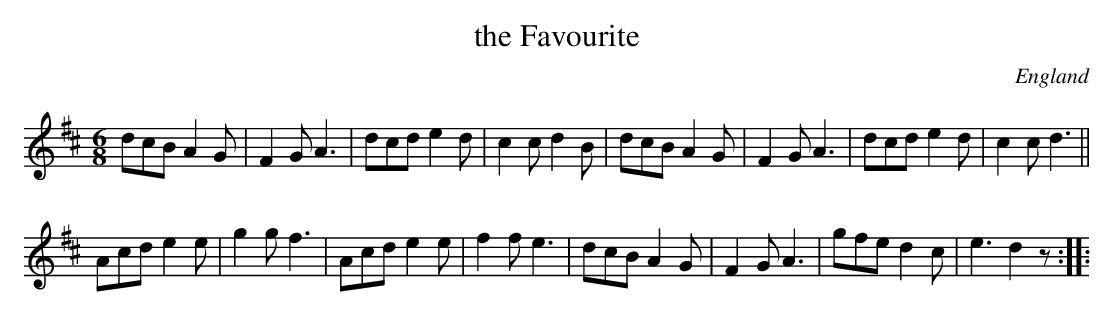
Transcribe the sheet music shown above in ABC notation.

X:1
T:the Favourite
L:1/8
M:6/8
O:England
K:D major
dcB A2G | F2G A3 | dcd e2d | c2c d2B |\
dcB A2G | F2G A3 | dcd e2d | c2c d3 ||
Acd e2e | g2g f3 | Acd e2e | f2f e3 |\
dcB A2G | F2G A3 | gfe d2c | e3 d2z ::
